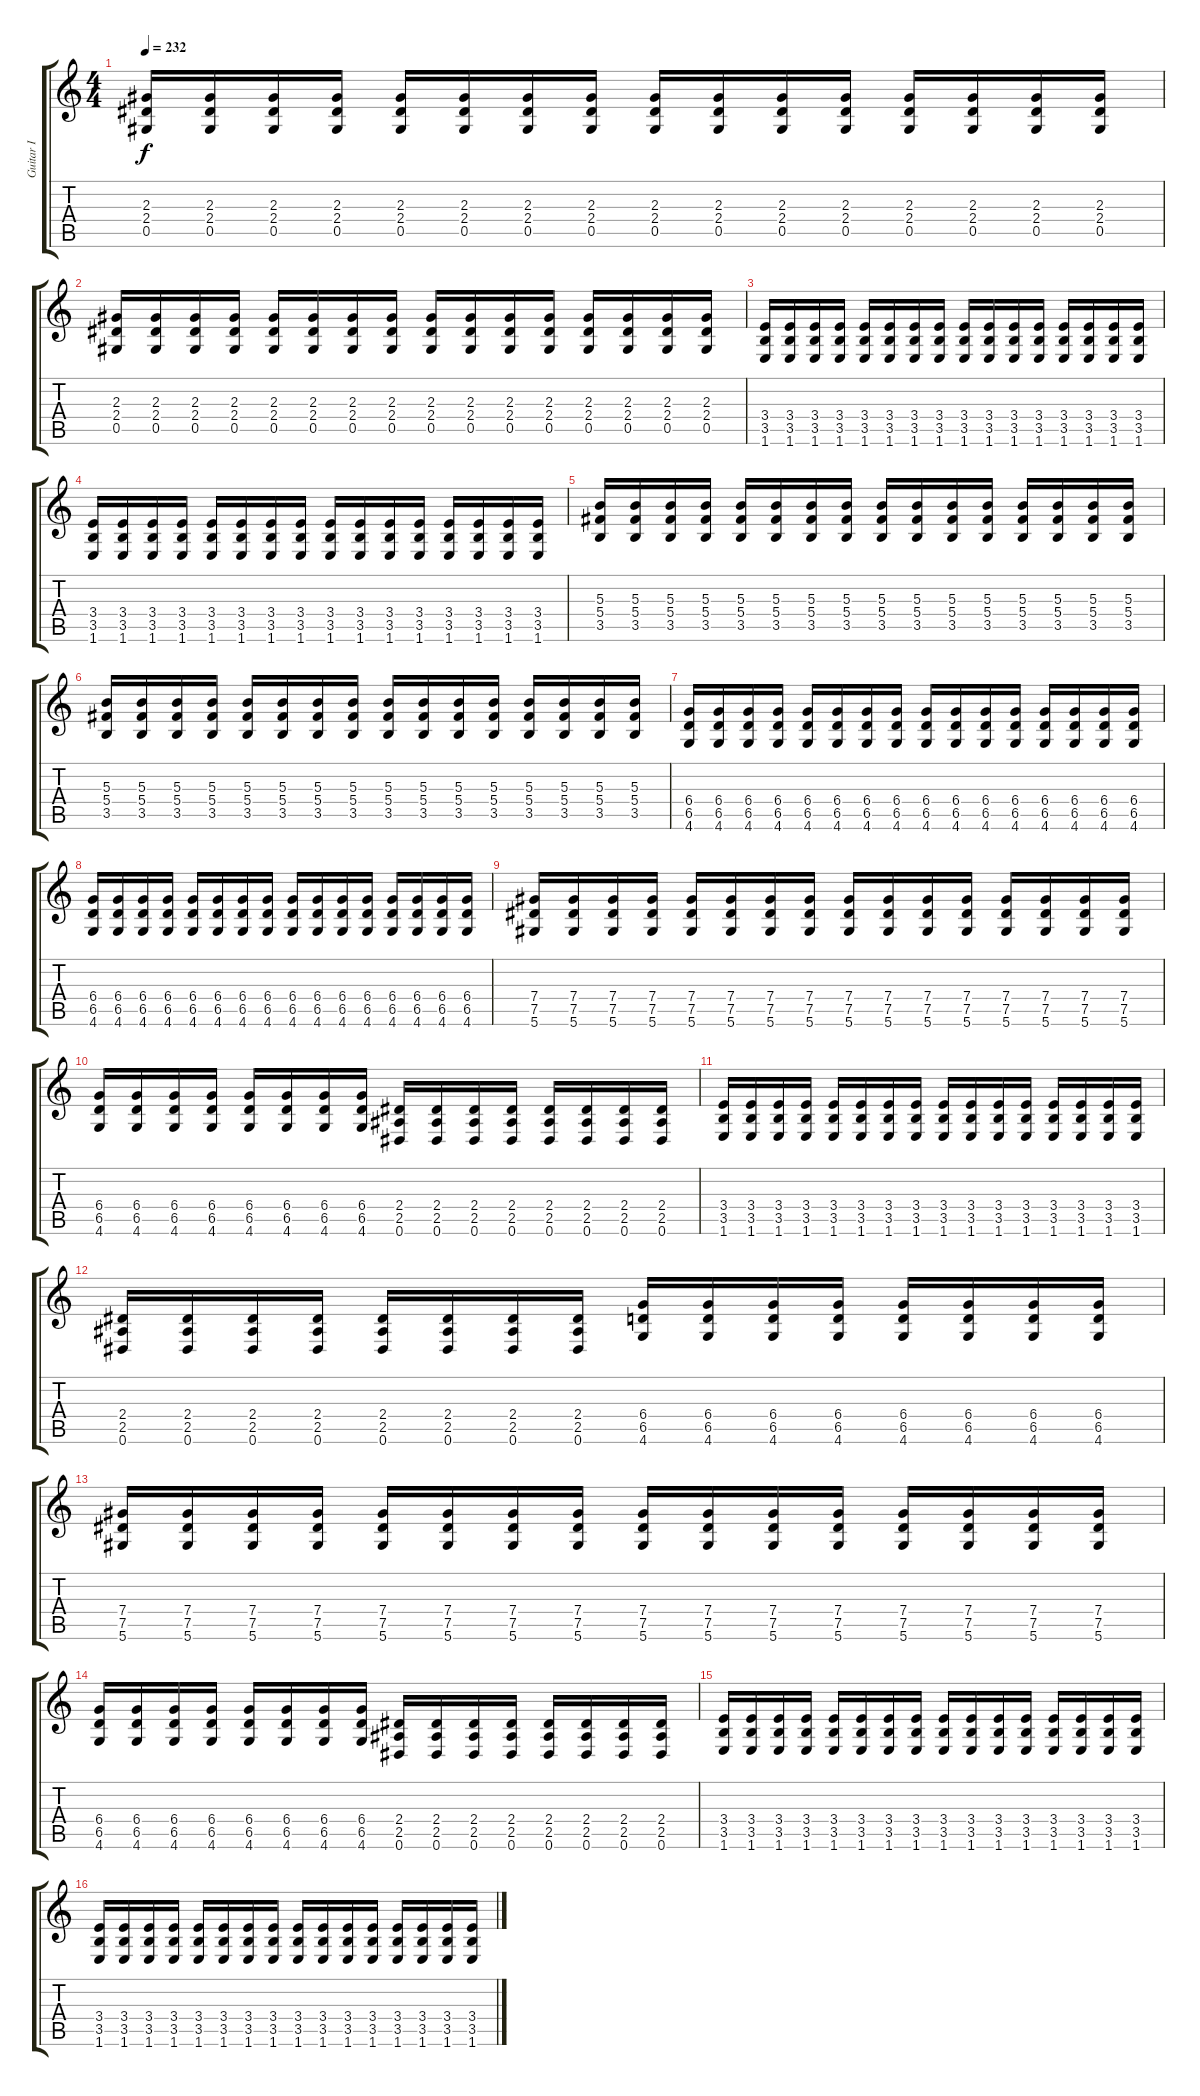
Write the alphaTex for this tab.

\track ("Guitar I" "Guitar I") {instrument distortionguitar}
\staff {score tabs}
\tuning (Eb4 Bb3 Gb3 Db3 Ab2 Eb2) {hide}
\ts (4 4)
\tempo 232
\clef g2
\ks c
(2.3 2.4 0.5).16{dy f} (2.3 2.4 0.5).16 (2.3 2.4 0.5).16 (2.3 2.4 0.5).16 (2.3 2.4 0.5).16 (2.3 2.4 0.5).16 (2.3 2.4 0.5).16 (2.3 2.4 0.5).16 (2.3 2.4 0.5).16 (2.3 2.4 0.5).16 (2.3 2.4 0.5).16 (2.3 2.4 0.5).16 (2.3 2.4 0.5).16 (2.3 2.4 0.5).16 (2.3 2.4 0.5).16 (2.3 2.4 0.5).16 |
(2.3 2.4 0.5).16 (2.3 2.4 0.5).16 (2.3 2.4 0.5).16 (2.3 2.4 0.5).16 (2.3 2.4 0.5).16 (2.3 2.4 0.5).16 (2.3 2.4 0.5).16 (2.3 2.4 0.5).16 (2.3 2.4 0.5).16 (2.3 2.4 0.5).16 (2.3 2.4 0.5).16 (2.3 2.4 0.5).16 (2.3 2.4 0.5).16 (2.3 2.4 0.5).16 (2.3 2.4 0.5).16 (2.3 2.4 0.5).16 |
(3.4 3.5 1.6).16 (3.4 3.5 1.6).16 (3.4 3.5 1.6).16 (3.4 3.5 1.6).16 (3.4 3.5 1.6).16 (3.4 3.5 1.6).16 (3.4 3.5 1.6).16 (3.4 3.5 1.6).16 (3.4 3.5 1.6).16 (3.4 3.5 1.6).16 (3.4 3.5 1.6).16 (3.4 3.5 1.6).16 (3.4 3.5 1.6).16 (3.4 3.5 1.6).16 (3.4 3.5 1.6).16 (3.4 3.5 1.6).16 |
(3.4 3.5 1.6).16 (3.4 3.5 1.6).16 (3.4 3.5 1.6).16 (3.4 3.5 1.6).16 (3.4 3.5 1.6).16 (3.4 3.5 1.6).16 (3.4 3.5 1.6).16 (3.4 3.5 1.6).16 (3.4 3.5 1.6).16 (3.4 3.5 1.6).16 (3.4 3.5 1.6).16 (3.4 3.5 1.6).16 (3.4 3.5 1.6).16 (3.4 3.5 1.6).16 (3.4 3.5 1.6).16 (3.4 3.5 1.6).16 |
(5.3 5.4 3.5).16 (5.3 5.4 3.5).16 (5.3 5.4 3.5).16 (5.3 5.4 3.5).16 (5.3 5.4 3.5).16 (5.3 5.4 3.5).16 (5.3 5.4 3.5).16 (5.3 5.4 3.5).16 (5.3 5.4 3.5).16 (5.3 5.4 3.5).16 (5.3 5.4 3.5).16 (5.3 5.4 3.5).16 (5.3 5.4 3.5).16 (5.3 5.4 3.5).16 (5.3 5.4 3.5).16 (5.3 5.4 3.5).16 |
(5.3 5.4 3.5).16 (5.3 5.4 3.5).16 (5.3 5.4 3.5).16 (5.3 5.4 3.5).16 (5.3 5.4 3.5).16 (5.3 5.4 3.5).16 (5.3 5.4 3.5).16 (5.3 5.4 3.5).16 (5.3 5.4 3.5).16 (5.3 5.4 3.5).16 (5.3 5.4 3.5).16 (5.3 5.4 3.5).16 (5.3 5.4 3.5).16 (5.3 5.4 3.5).16 (5.3 5.4 3.5).16 (5.3 5.4 3.5).16 |
(6.4 6.5 4.6).16 (6.4 6.5 4.6).16 (6.4 6.5 4.6).16 (6.4 6.5 4.6).16 (6.4 6.5 4.6).16 (6.4 6.5 4.6).16 (6.4 6.5 4.6).16 (6.4 6.5 4.6).16 (6.4 6.5 4.6).16 (6.4 6.5 4.6).16 (6.4 6.5 4.6).16 (6.4 6.5 4.6).16 (6.4 6.5 4.6).16 (6.4 6.5 4.6).16 (6.4 6.5 4.6).16 (6.4 6.5 4.6).16 |
(6.4 6.5 4.6).16 (6.4 6.5 4.6).16 (6.4 6.5 4.6).16 (6.4 6.5 4.6).16 (6.4 6.5 4.6).16 (6.4 6.5 4.6).16 (6.4 6.5 4.6).16 (6.4 6.5 4.6).16 (6.4 6.5 4.6).16 (6.4 6.5 4.6).16 (6.4 6.5 4.6).16 (6.4 6.5 4.6).16 (6.4 6.5 4.6).16 (6.4 6.5 4.6).16 (6.4 6.5 4.6).16 (6.4 6.5 4.6).16 |
(7.4 7.5 5.6).16 (7.4 7.5 5.6).16 (7.4 7.5 5.6).16 (7.4 7.5 5.6).16 (7.4 7.5 5.6).16 (7.4 7.5 5.6).16 (7.4 7.5 5.6).16 (7.4 7.5 5.6).16 (7.4 7.5 5.6).16 (7.4 7.5 5.6).16 (7.4 7.5 5.6).16 (7.4 7.5 5.6).16 (7.4 7.5 5.6).16 (7.4 7.5 5.6).16 (7.4 7.5 5.6).16 (7.4 7.5 5.6).16 |
(6.4 6.5 4.6).16 (6.4 6.5 4.6).16 (6.4 6.5 4.6).16 (6.4 6.5 4.6).16 (6.4 6.5 4.6).16 (6.4 6.5 4.6).16 (6.4 6.5 4.6).16 (6.4 6.5 4.6).16 (2.4 2.5 0.6).16 (2.4 2.5 0.6).16 (2.4 2.5 0.6).16 (2.4 2.5 0.6).16 (2.4 2.5 0.6).16 (2.4 2.5 0.6).16 (2.4 2.5 0.6).16 (2.4 2.5 0.6).16 |
(3.4 3.5 1.6).16 (3.4 3.5 1.6).16 (3.4 3.5 1.6).16 (3.4 3.5 1.6).16 (3.4 3.5 1.6).16 (3.4 3.5 1.6).16 (3.4 3.5 1.6).16 (3.4 3.5 1.6).16 (3.4 3.5 1.6).16 (3.4 3.5 1.6).16 (3.4 3.5 1.6).16 (3.4 3.5 1.6).16 (3.4 3.5 1.6).16 (3.4 3.5 1.6).16 (3.4 3.5 1.6).16 (3.4 3.5 1.6).16 |
(2.4 2.5 0.6).16 (2.4 2.5 0.6).16 (2.4 2.5 0.6).16 (2.4 2.5 0.6).16 (2.4 2.5 0.6).16 (2.4 2.5 0.6).16 (2.4 2.5 0.6).16 (2.4 2.5 0.6).16 (6.4 6.5 4.6).16 (6.4 6.5 4.6).16 (6.4 6.5 4.6).16 (6.4 6.5 4.6).16 (6.4 6.5 4.6).16 (6.4 6.5 4.6).16 (6.4 6.5 4.6).16 (6.4 6.5 4.6).16 |
(7.4 7.5 5.6).16 (7.4 7.5 5.6).16 (7.4 7.5 5.6).16 (7.4 7.5 5.6).16 (7.4 7.5 5.6).16 (7.4 7.5 5.6).16 (7.4 7.5 5.6).16 (7.4 7.5 5.6).16 (7.4 7.5 5.6).16 (7.4 7.5 5.6).16 (7.4 7.5 5.6).16 (7.4 7.5 5.6).16 (7.4 7.5 5.6).16 (7.4 7.5 5.6).16 (7.4 7.5 5.6).16 (7.4 7.5 5.6).16 |
(6.4 6.5 4.6).16 (6.4 6.5 4.6).16 (6.4 6.5 4.6).16 (6.4 6.5 4.6).16 (6.4 6.5 4.6).16 (6.4 6.5 4.6).16 (6.4 6.5 4.6).16 (6.4 6.5 4.6).16 (2.4 2.5 0.6).16 (2.4 2.5 0.6).16 (2.4 2.5 0.6).16 (2.4 2.5 0.6).16 (2.4 2.5 0.6).16 (2.4 2.5 0.6).16 (2.4 2.5 0.6).16 (2.4 2.5 0.6).16 |
(3.4 3.5 1.6).16 (3.4 3.5 1.6).16 (3.4 3.5 1.6).16 (3.4 3.5 1.6).16 (3.4 3.5 1.6).16 (3.4 3.5 1.6).16 (3.4 3.5 1.6).16 (3.4 3.5 1.6).16 (3.4 3.5 1.6).16 (3.4 3.5 1.6).16 (3.4 3.5 1.6).16 (3.4 3.5 1.6).16 (3.4 3.5 1.6).16 (3.4 3.5 1.6).16 (3.4 3.5 1.6).16 (3.4 3.5 1.6).16 |
(3.4 3.5 1.6).16 (3.4 3.5 1.6).16 (3.4 3.5 1.6).16 (3.4 3.5 1.6).16 (3.4 3.5 1.6).16 (3.4 3.5 1.6).16 (3.4 3.5 1.6).16 (3.4 3.5 1.6).16 (3.4 3.5 1.6).16 (3.4 3.5 1.6).16 (3.4 3.5 1.6).16 (3.4 3.5 1.6).16 (3.4 3.5 1.6).16 (3.4 3.5 1.6).16 (3.4 3.5 1.6).16 (3.4 3.5 1.6).16
